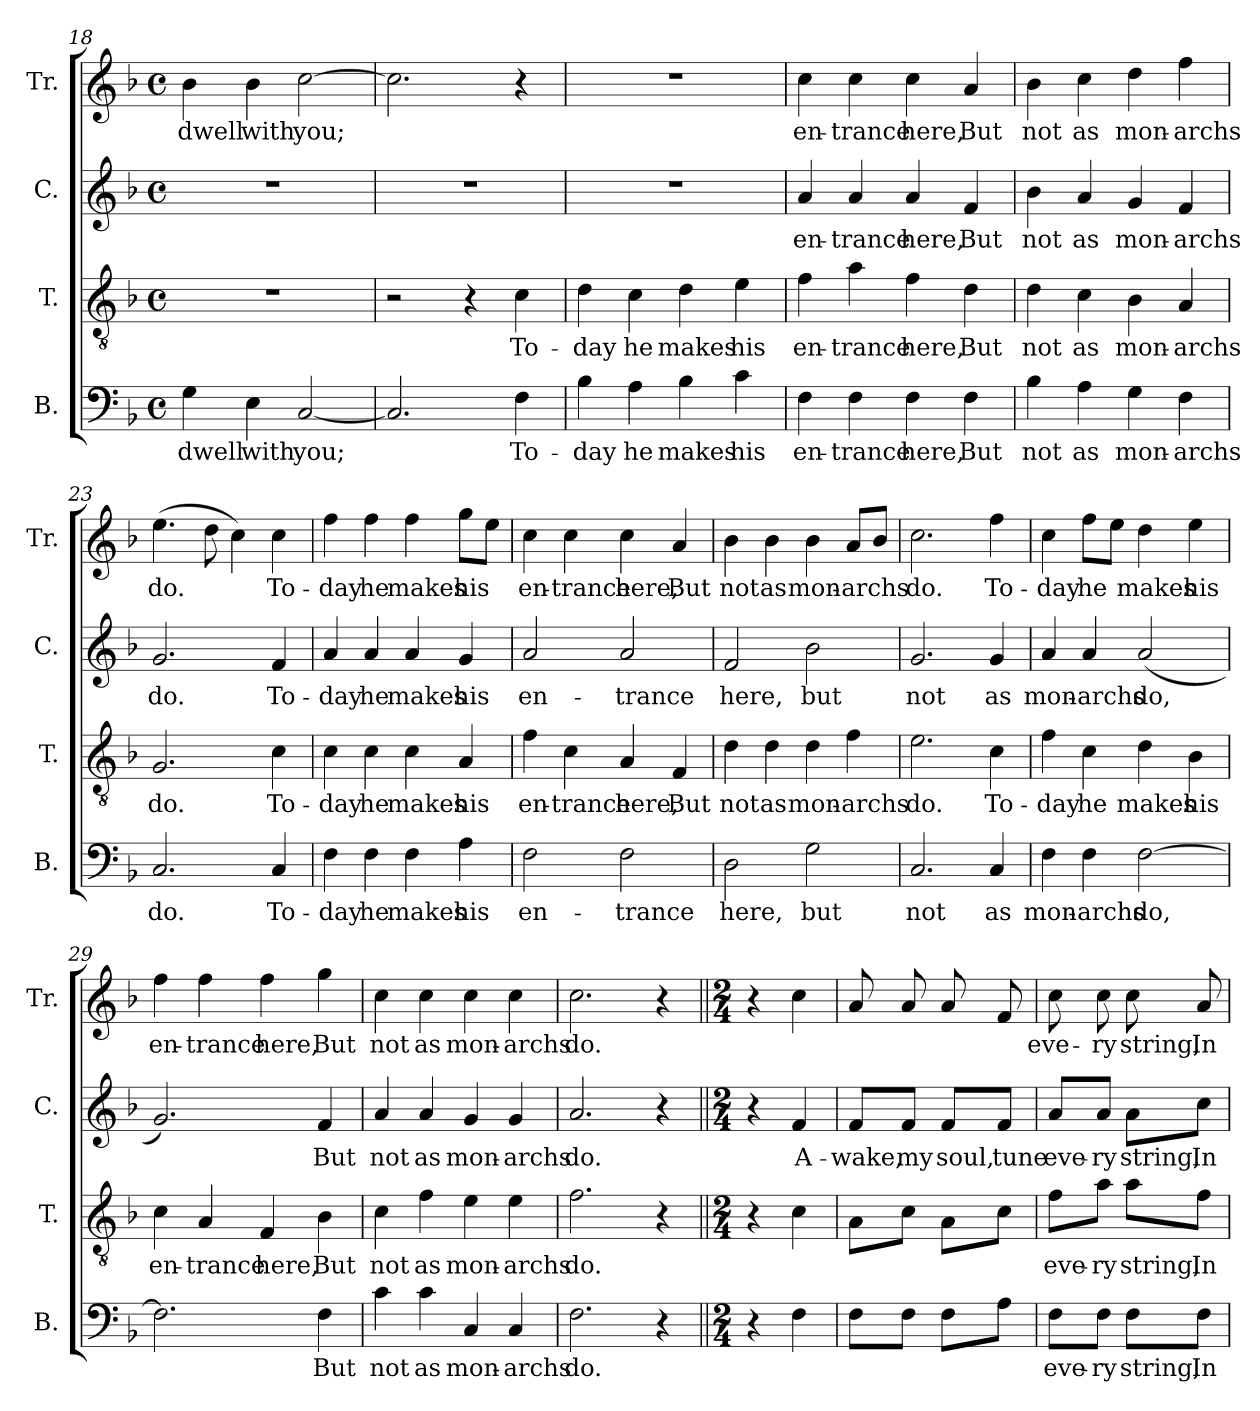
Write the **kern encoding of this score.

**kern	**text	**kern	**text	**kern	**text	**kern	**text
*part4	*part4	*part3	*part3	*part2	*part2	*part1	*part1
*staff4	*staff4	*staff3	*staff3	*staff2	*staff2	*staff1	*staff1
*I"B.	*	*I"T.	*	*I"C.	*	*I"Tr.	*
*I'B.	*	*I'T.	*	*I'C.	*	*I'Tr.	*
*clefF4	*	*clefGv2	*	*clefG2	*	*clefG2	*
*k[b-]	*	*k[b-]	*	*k[b-]	*	*k[b-]	*
*M4/4	*	*M4/4	*	*M4/4	*	*M4/4	*
*met(c)	*	*met(c)	*	*met(c)	*	*met(c)	*
=18	=18	=18	=18	=18	=18	=18	=18
!	!LO:LY:b	!	!	!	!	!	!LO:LY:b
4G\	dwell	1r	.	1r	.	4b-\	dwell
!	!LO:LY:b	!	!	!	!	!	!LO:LY:b
4E\	with	.	.	.	.	4b-\	with
!	!LO:LY:b	!	!	!	!	!	!LO:LY:b
[2C/	you;	.	.	.	.	[2cc\	you;
=19	=19	=19	=19	=19	=19	=19	=19
2.C/]	.	2r	.	1r	.	2.cc\]	.
.	.	4r	.	.	.	.	.
!	!LO:LY:b	!	!LO:LY:b	!	!	!	!
4F\	To-	4c\	To-	.	.	4r	.
!!LO:LB:g=z
=20	=20	=20	=20	=20	=20	=20	=20
!	!LO:LY:b	!	!LO:LY:b	!	!	!	!
4B-\	-day	4d\	-day	1r	.	1r	.
!	!LO:LY:b	!	!LO:LY:b	!	!	!	!
4A\	he	4c\	he	.	.	.	.
!	!LO:LY:b	!	!LO:LY:b	!	!	!	!
4B-\	makes	4d\	makes	.	.	.	.
!	!LO:LY:b	!	!LO:LY:b	!	!	!	!
4c\	his	4e\	his	.	.	.	.
=21	=21	=21	=21	=21	=21	=21	=21
!	!LO:LY:b	!	!LO:LY:b	!	!LO:LY:b	!	!LO:LY:b
4F\	en-	4f\	en-	4a/	en-	4cc\	en-
!	!LO:LY:b	!	!LO:LY:b	!	!LO:LY:b	!	!LO:LY:b
4F\	-trance	4a\	-trance	4a/	-trance	4cc\	-trance
!	!LO:LY:b	!	!LO:LY:b	!	!LO:LY:b	!	!LO:LY:b
4F\	here,	4f\	here,	4a/	here,	4cc\	here,
!	!LO:LY:b	!	!LO:LY:b	!	!LO:LY:b	!	!LO:LY:b
4F\	But	4d\	But	4f/	But	4a/	But
=22	=22	=22	=22	=22	=22	=22	=22
!	!LO:LY:b	!	!LO:LY:b	!	!LO:LY:b	!	!LO:LY:b
4B-\	not	4d\	not	4b-\	not	4b-\	not
!	!LO:LY:b	!	!LO:LY:b	!	!LO:LY:b	!	!LO:LY:b
4A\	as	4c\	as	4a/	as	4cc\	as
!	!LO:LY:b	!	!LO:LY:b	!	!LO:LY:b	!	!LO:LY:b
4G\	mon-	4B-\	mon-	4g/	mon-	4dd\	mon-
!	!LO:LY:b	!	!LO:LY:b	!	!LO:LY:b	!	!LO:LY:b
4F\	-archs	4A/	-archs	4f/	-archs	4ff\	-archs
=23	=23	=23	=23	=23	=23	=23	=23
!	!LO:LY:b	!	!LO:LY:b	!	!LO:LY:b	!	!LO:LY:b
2.C/	do.	2.G/	do.	2.g/	do.	(>4.ee\	do.
.	.	.	.	.	.	8dd\	.
.	.	.	.	.	.	4cc\)	.
!	!LO:LY:b	!	!LO:LY:b	!	!LO:LY:b	!	!LO:LY:b
4C/	To-	4c\	To-	4f/	To-	4cc\	To-
=24	=24	=24	=24	=24	=24	=24	=24
!	!LO:LY:b	!	!LO:LY:b	!	!LO:LY:b	!	!LO:LY:b
4F\	-day	4c\	-day	4a/	-day	4ff\	-day
!	!LO:LY:b	!	!LO:LY:b	!	!LO:LY:b	!	!LO:LY:b
4F\	he	4c\	he	4a/	he	4ff\	he
!	!LO:LY:b	!	!LO:LY:b	!	!LO:LY:b	!	!LO:LY:b
4F\	makes	4c\	makes	4a/	makes	4ff\	makes
!	!LO:LY:b	!	!LO:LY:b	!	!LO:LY:b	!	!LO:LY:b
4A\	his	4A/	his	4g/	his	8gg\L	his
.	.	.	.	.	.	8ee\J	.
=25	=25	=25	=25	=25	=25	=25	=25
!	!LO:LY:b	!	!LO:LY:b	!	!LO:LY:b	!	!LO:LY:b
2F\	en-	4f\	en-	2a/	en-	4cc\	en-
!	!	!	!LO:LY:b	!	!	!	!LO:LY:b
.	.	4c\	-trance	.	.	4cc\	-trance
!	!LO:LY:b	!	!LO:LY:b	!	!LO:LY:b	!	!LO:LY:b
2F\	-trance	4A/	here,	2a/	-trance	4cc\	here,
!	!	!	!LO:LY:b	!	!	!	!LO:LY:b
.	.	4F/	But	.	.	4a/	But
!!LO:LB:g=z
=26	=26	=26	=26	=26	=26	=26	=26
!	!LO:LY:b	!	!LO:LY:b	!	!LO:LY:b	!	!LO:LY:b
2D\	here,	4d\	not	2f/	here,	4b-\	not
!	!	!	!LO:LY:b	!	!	!	!LO:LY:b
.	.	4d\	as	.	.	4b-\	as
!	!LO:LY:b	!	!LO:LY:b	!	!LO:LY:b	!	!LO:LY:b
2G\	but	4d\	mon-	2b-\	but	4b-\	mon-
!	!	!	!LO:LY:b	!	!	!	!LO:LY:b
.	.	4f\	-archs	.	.	8a/L	-archs
.	.	.	.	.	.	8b-/J	.
=27	=27	=27	=27	=27	=27	=27	=27
!	!LO:LY:b	!	!LO:LY:b	!	!LO:LY:b	!	!LO:LY:b
2.C/	not	2.e\	do.	2.g/	not	2.cc\	do.
!	!LO:LY:b	!	!LO:LY:b	!	!LO:LY:b	!	!LO:LY:b
4C/	as	4c\	To-	4g/	as	4ff\	To-
=28	=28	=28	=28	=28	=28	=28	=28
!	!LO:LY:b	!	!LO:LY:b	!	!LO:LY:b	!	!LO:LY:b
4F\	mon-	4f\	-day	4a/	mon-	4cc\	-day
!	!LO:LY:b	!	!LO:LY:b	!	!LO:LY:b	!	!LO:LY:b
4F\	-archs	4c\	he	4a/	-archs	8ff\L	he
.	.	.	.	.	.	8ee\J	.
!	!LO:LY:b	!	!LO:LY:b	!	!LO:LY:b	!	!LO:LY:b
[2F\	do,	4d\	makes	(<2a/	do,	4dd\	makes
!	!	!	!LO:LY:b	!	!	!	!LO:LY:b
.	.	4B-\	his	.	.	4ee\	his
=29	=29	=29	=29	=29	=29	=29	=29
!	!	!	!LO:LY:b	!	!	!	!LO:LY:b
2.F\]	.	4c\	en-	2.g/)	.	4ff\	en-
!	!	!	!LO:LY:b	!	!	!	!LO:LY:b
.	.	4A/	-trance	.	.	4ff\	-trance
!	!	!	!LO:LY:b	!	!	!	!LO:LY:b
.	.	4F/	here,	.	.	4ff\	here,
!	!LO:LY:b	!	!LO:LY:b	!	!LO:LY:b	!	!LO:LY:b
4F\	But	4B-\	But	4f/	But	4gg\	But
=30	=30	=30	=30	=30	=30	=30	=30
!	!LO:LY:b	!	!LO:LY:b	!	!LO:LY:b	!	!LO:LY:b
4c\	not	4c\	not	4a/	not	4cc\	not
!	!LO:LY:b	!	!LO:LY:b	!	!LO:LY:b	!	!LO:LY:b
4c\	as	4f\	as	4a/	as	4cc\	as
!	!LO:LY:b	!	!LO:LY:b	!	!LO:LY:b	!	!LO:LY:b
4C/	mon-	4e\	mon-	4g/	mon-	4cc\	mon-
!	!LO:LY:b	!	!LO:LY:b	!	!LO:LY:b	!	!LO:LY:b
4C/	-archs	4e\	-archs	4g/	-archs	4cc\	-archs
=31	=31	=31	=31	=31	=31	=31	=31
!	!LO:LY:b	!	!LO:LY:b	!	!LO:LY:b	!	!LO:LY:b
2.F\	do.	2.f\	do.	2.a/	do.	2.cc\	do.
4r	.	4r	.	4r	.	4r	.
=32||	=32||	=32||	=32||	=32||	=32||	=32||	=32||
*M2/4	*	*M2/4	*	*M2/4	*	*M2/4	*
*	*	*	*	*	*	*MM80	*
4r	.	4r	.	4r	.	4r	.
!	!	!	!	!	!LO:LY:b	!	!
4F\	.	4c\	.	4f/	A-	4cc\	.
=33	=33	=33	=33	=33	=33	=33	=33
!	!	!	!	!	!LO:LY:b	!	!
8F\L	.	8A\L	.	8f/L	-wake,	8a/	.
!	!	!	!	!	!LO:LY:b	!	!
8F\J	.	8c\J	.	8f/J	my	8a/	.
!	!	!	!	!	!LO:LY:b	!	!
8F\L	.	8A\L	.	8f/L	soul,	8a/	.
!	!	!	!	!	!LO:LY:b	!	!
8A\J	.	8c\J	.	8f/J	tune	8f/	.
!!LO:PB:g=z
=34	=34	=34	=34	=34	=34	=34	=34
!	!LO:LY:b	!	!LO:LY:b	!	!LO:LY:b	!	!LO:LY:b
8F\L	eve-	8f\L	eve-	8a/L	eve-	8cc\	eve-
!	!LO:LY:b	!	!LO:LY:b	!	!LO:LY:b	!	!LO:LY:b
8F\J	-ry	8a\J	-ry	8a/J	-ry	8cc\	-ry
!	!LO:LY:b	!	!LO:LY:b	!	!LO:LY:b	!	!LO:LY:b
8F\L	string,	8a\L	string,	8a\L	string,	8cc\	string,
!	!LO:LY:b	!	!LO:LY:b	!	!LO:LY:b	!	!LO:LY:b
8F\J	In	8f\J	In	8cc\J	In	8a/	In
=	=	=	=	=	=	=	=
*-	*-	*-	*-	*-	*-	*-	*-
